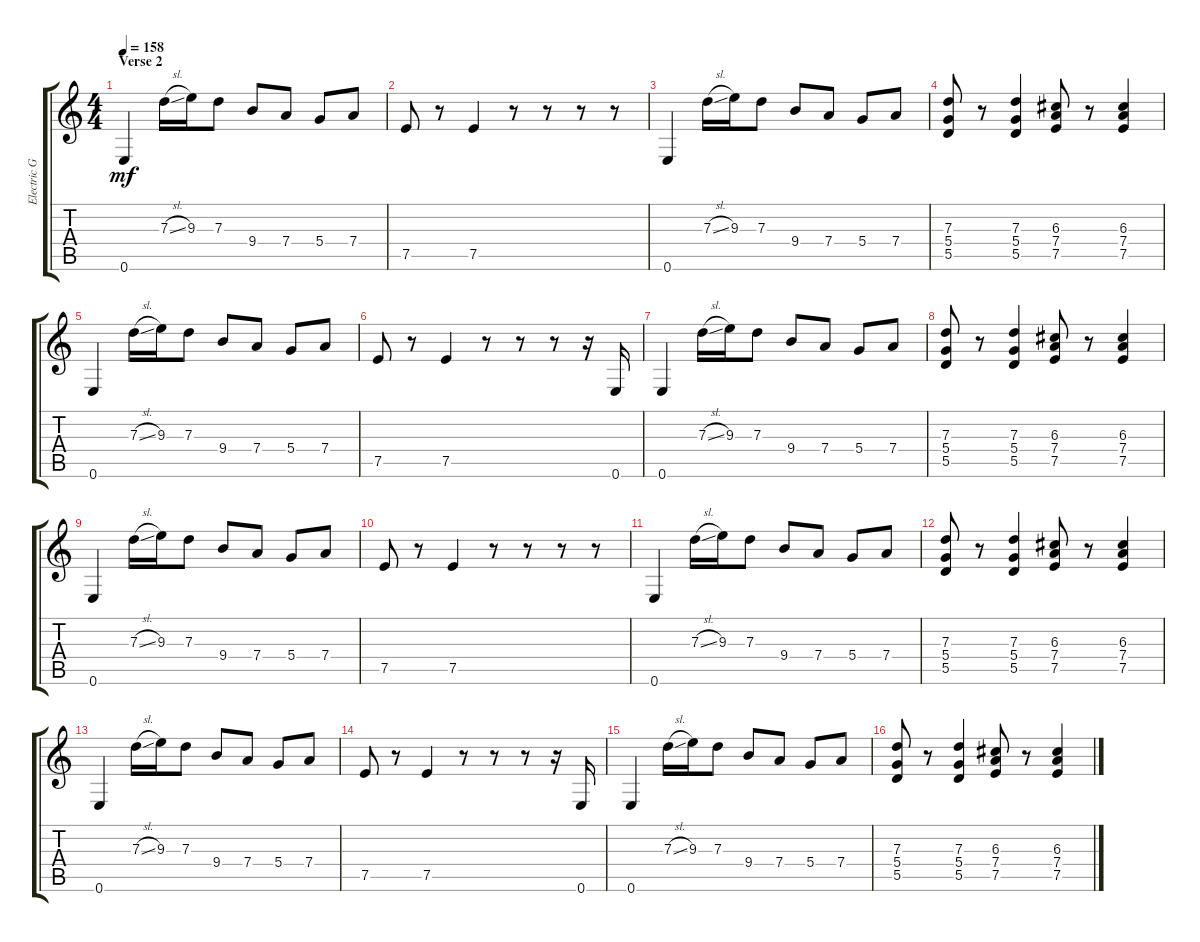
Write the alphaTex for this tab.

\track ("Electric Guitar" "Electric G") {instrument distortionguitar}
\staff {score tabs}
\tuning (E4 B3 G3 D3 A2 E2) {hide}
\ts (4 4)
\section ("" "Verse 2")
\tempo 158
\clef g2
\ks c
0.6.4{dy mf} 7.3{sl}.16 9.3.16 7.3.8 9.4.8 7.4.8 5.4.8 7.4.8 |
7.5.8 r.8 7.5.4 r.8 r.8 r.8 r.8 |
0.6.4 7.3{sl}.16 9.3.16 7.3.8 9.4.8 7.4.8 5.4.8 7.4.8 |
(7.3 5.4 5.5).8 r.8 (7.3 5.4 5.5).4 (6.3 7.4 7.5).8 r.8 (6.3 7.4 7.5).4 |
0.6.4 7.3{sl}.16 9.3.16 7.3.8 9.4.8 7.4.8 5.4.8 7.4.8 |
7.5.8 r.8 7.5.4 r.8 r.8 r.8 r.16 0.6.16 |
0.6.4 7.3{sl}.16 9.3.16 7.3.8 9.4.8 7.4.8 5.4.8 7.4.8 |
(7.3 5.4 5.5).8 r.8 (7.3 5.4 5.5).4 (6.3 7.4 7.5).8 r.8 (6.3 7.4 7.5).4 |
0.6.4 7.3{sl}.16 9.3.16 7.3.8 9.4.8 7.4.8 5.4.8 7.4.8 |
7.5.8 r.8 7.5.4 r.8 r.8 r.8 r.8 |
0.6.4 7.3{sl}.16 9.3.16 7.3.8 9.4.8 7.4.8 5.4.8 7.4.8 |
(7.3 5.4 5.5).8 r.8 (7.3 5.4 5.5).4 (6.3 7.4 7.5).8 r.8 (6.3 7.4 7.5).4 |
0.6.4 7.3{sl}.16 9.3.16 7.3.8 9.4.8 7.4.8 5.4.8 7.4.8 |
7.5.8 r.8 7.5.4 r.8 r.8 r.8 r.16 0.6.16 |
0.6.4 7.3{sl}.16 9.3.16 7.3.8 9.4.8 7.4.8 5.4.8 7.4.8 |
(7.3 5.4 5.5).8 r.8 (7.3 5.4 5.5).4 (6.3 7.4 7.5).8 r.8 (6.3 7.4 7.5).4
